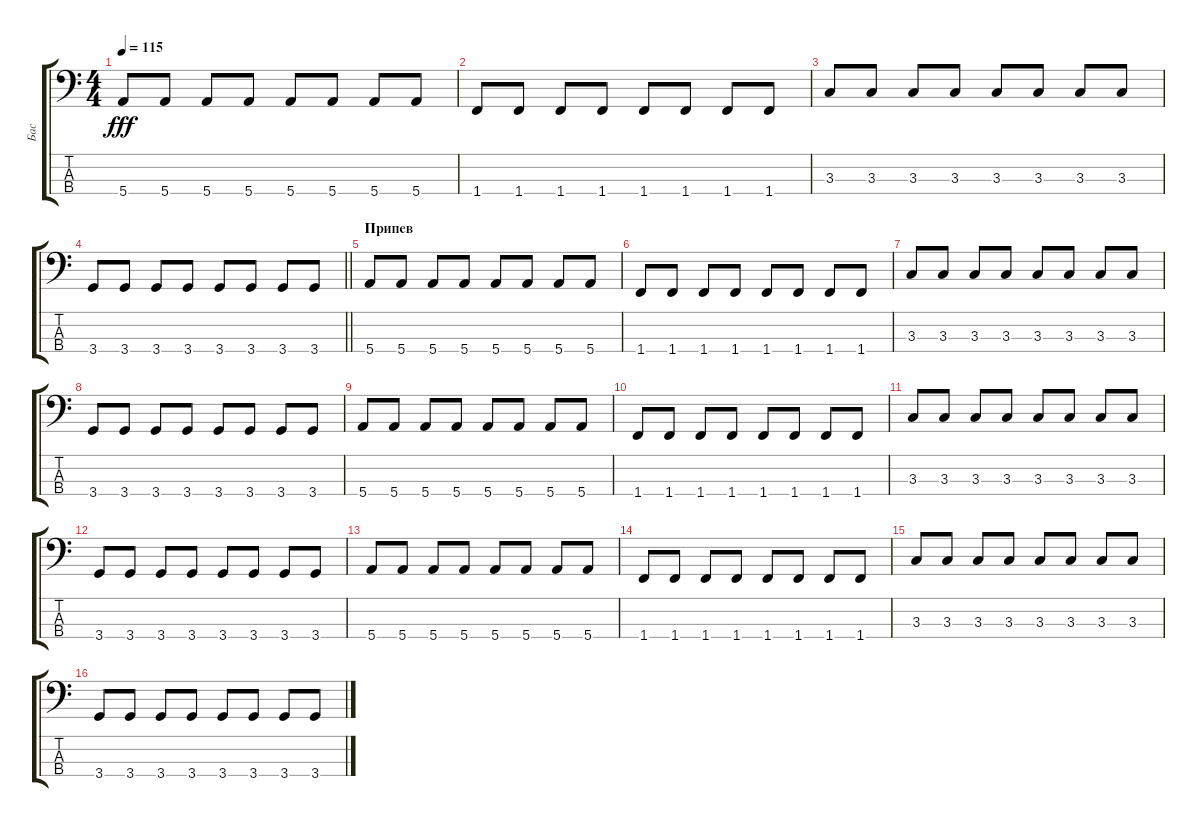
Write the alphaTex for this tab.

\track ("Бас" "Бас") {instrument electricbassfinger}
\staff {score tabs}
\tuning (G2 D2 A1 E1) {hide}
\ts (4 4)
\tempo 115
\clef f4
\ks c
5.4.8{dy fff} 5.4.8 5.4.8 5.4.8 5.4.8 5.4.8 5.4.8 5.4.8 |
1.4.8 1.4.8 1.4.8 1.4.8 1.4.8 1.4.8 1.4.8 1.4.8 |
3.3.8 3.3.8 3.3.8 3.3.8 3.3.8 3.3.8 3.3.8 3.3.8 |
\barLineRight lightlight
3.4.8 3.4.8 3.4.8 3.4.8 3.4.8 3.4.8 3.4.8 3.4.8 |
\section ("" "Припев")
5.4.8 5.4.8 5.4.8 5.4.8 5.4.8 5.4.8 5.4.8 5.4.8 |
1.4.8 1.4.8 1.4.8 1.4.8 1.4.8 1.4.8 1.4.8 1.4.8 |
3.3.8 3.3.8 3.3.8 3.3.8 3.3.8 3.3.8 3.3.8 3.3.8 |
3.4.8 3.4.8 3.4.8 3.4.8 3.4.8 3.4.8 3.4.8 3.4.8 |
5.4.8 5.4.8 5.4.8 5.4.8 5.4.8 5.4.8 5.4.8 5.4.8 |
1.4.8 1.4.8 1.4.8 1.4.8 1.4.8 1.4.8 1.4.8 1.4.8 |
3.3.8 3.3.8 3.3.8 3.3.8 3.3.8 3.3.8 3.3.8 3.3.8 |
3.4.8 3.4.8 3.4.8 3.4.8 3.4.8 3.4.8 3.4.8 3.4.8 |
5.4.8 5.4.8 5.4.8 5.4.8 5.4.8 5.4.8 5.4.8 5.4.8 |
1.4.8 1.4.8 1.4.8 1.4.8 1.4.8 1.4.8 1.4.8 1.4.8 |
3.3.8 3.3.8 3.3.8 3.3.8 3.3.8 3.3.8 3.3.8 3.3.8 |
3.4.8 3.4.8 3.4.8 3.4.8 3.4.8 3.4.8 3.4.8 3.4.8
